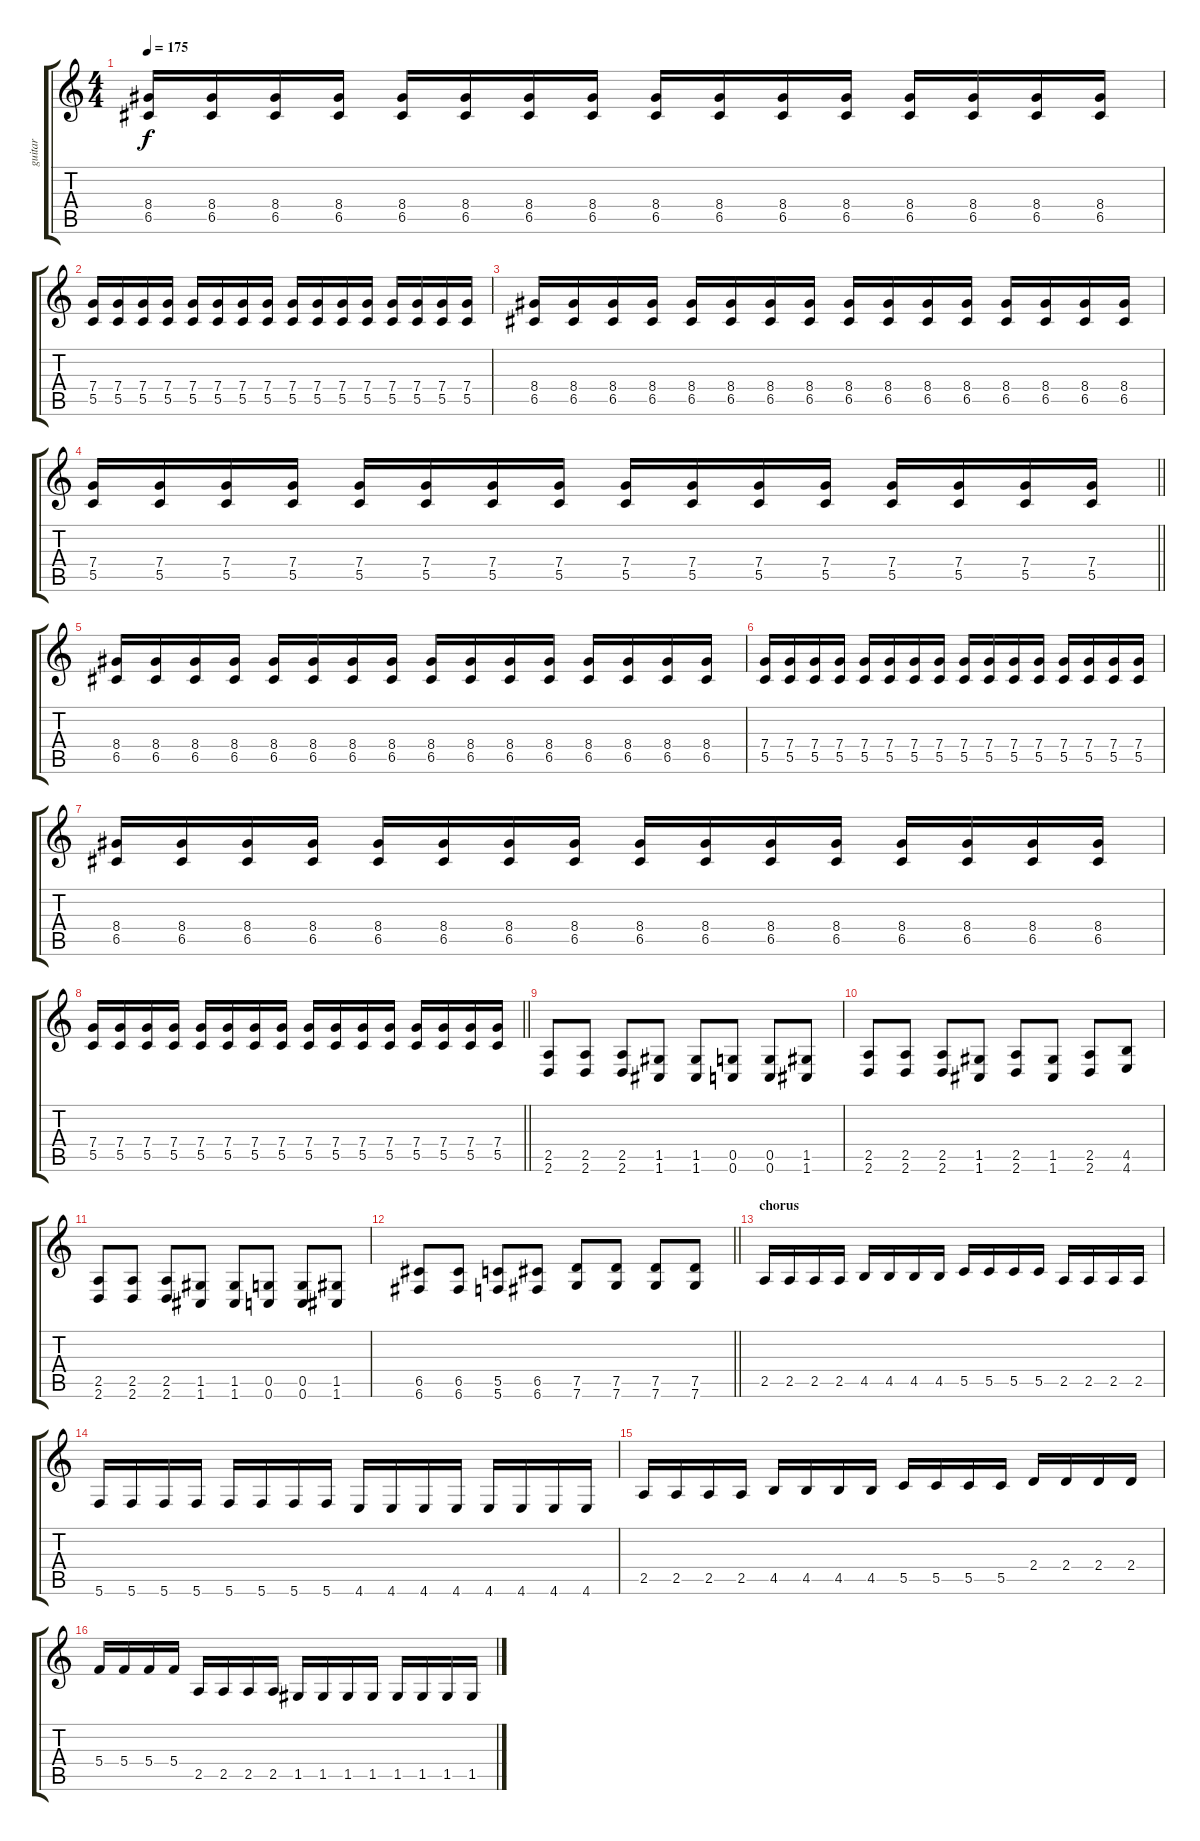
\track ("guitar" "guitar") {instrument distortionguitar}
\staff {score tabs}
\tuning (D4 A3 F3 C3 G2 C2) {hide}
\ts (4 4)
\tempo 175
\clef g2
\ks c
(8.4 6.5).16{dy f} (8.4 6.5).16 (8.4 6.5).16 (8.4 6.5).16 (8.4 6.5).16 (8.4 6.5).16 (8.4 6.5).16 (8.4 6.5).16 (8.4 6.5).16 (8.4 6.5).16 (8.4 6.5).16 (8.4 6.5).16 (8.4 6.5).16 (8.4 6.5).16 (8.4 6.5).16 (8.4 6.5).16 |
(7.4 5.5).16 (7.4 5.5).16 (7.4 5.5).16 (7.4 5.5).16 (7.4 5.5).16 (7.4 5.5).16 (7.4 5.5).16 (7.4 5.5).16 (7.4 5.5).16 (7.4 5.5).16 (7.4 5.5).16 (7.4 5.5).16 (7.4 5.5).16 (7.4 5.5).16 (7.4 5.5).16 (7.4 5.5).16 |
(8.4 6.5).16 (8.4 6.5).16 (8.4 6.5).16 (8.4 6.5).16 (8.4 6.5).16 (8.4 6.5).16 (8.4 6.5).16 (8.4 6.5).16 (8.4 6.5).16 (8.4 6.5).16 (8.4 6.5).16 (8.4 6.5).16 (8.4 6.5).16 (8.4 6.5).16 (8.4 6.5).16 (8.4 6.5).16 |
\barLineRight lightlight
(7.4 5.5).16 (7.4 5.5).16 (7.4 5.5).16 (7.4 5.5).16 (7.4 5.5).16 (7.4 5.5).16 (7.4 5.5).16 (7.4 5.5).16 (7.4 5.5).16 (7.4 5.5).16 (7.4 5.5).16 (7.4 5.5).16 (7.4 5.5).16 (7.4 5.5).16 (7.4 5.5).16 (7.4 5.5).16 |
(8.4 6.5).16 (8.4 6.5).16 (8.4 6.5).16 (8.4 6.5).16 (8.4 6.5).16 (8.4 6.5).16 (8.4 6.5).16 (8.4 6.5).16 (8.4 6.5).16 (8.4 6.5).16 (8.4 6.5).16 (8.4 6.5).16 (8.4 6.5).16 (8.4 6.5).16 (8.4 6.5).16 (8.4 6.5).16 |
(7.4 5.5).16 (7.4 5.5).16 (7.4 5.5).16 (7.4 5.5).16 (7.4 5.5).16 (7.4 5.5).16 (7.4 5.5).16 (7.4 5.5).16 (7.4 5.5).16 (7.4 5.5).16 (7.4 5.5).16 (7.4 5.5).16 (7.4 5.5).16 (7.4 5.5).16 (7.4 5.5).16 (7.4 5.5).16 |
(8.4 6.5).16 (8.4 6.5).16 (8.4 6.5).16 (8.4 6.5).16 (8.4 6.5).16 (8.4 6.5).16 (8.4 6.5).16 (8.4 6.5).16 (8.4 6.5).16 (8.4 6.5).16 (8.4 6.5).16 (8.4 6.5).16 (8.4 6.5).16 (8.4 6.5).16 (8.4 6.5).16 (8.4 6.5).16 |
\barLineRight lightlight
(7.4 5.5).16 (7.4 5.5).16 (7.4 5.5).16 (7.4 5.5).16 (7.4 5.5).16 (7.4 5.5).16 (7.4 5.5).16 (7.4 5.5).16 (7.4 5.5).16 (7.4 5.5).16 (7.4 5.5).16 (7.4 5.5).16 (7.4 5.5).16 (7.4 5.5).16 (7.4 5.5).16 (7.4 5.5).16 |
\section ("" "")
(2.5 2.6).8 (2.5 2.6).8 (2.5 2.6).8 (1.5 1.6).8 (1.5 1.6).8 (0.5 0.6).8 (0.5 0.6).8 (1.5 1.6).8 |
(2.5 2.6).8 (2.5 2.6).8 (2.5 2.6).8 (1.5 1.6).8 (2.5 2.6).8 (1.5 1.6).8 (2.5 2.6).8 (4.5 4.6).8 |
(2.5 2.6).8 (2.5 2.6).8 (2.5 2.6).8 (1.5 1.6).8 (1.5 1.6).8 (0.5 0.6).8 (0.5 0.6).8 (1.5 1.6).8 |
\barLineRight lightlight
(6.5 6.6).8 (6.5 6.6).8 (5.5 5.6).8 (6.5 6.6).8 (7.5 7.6).8 (7.5 7.6).8 (7.5 7.6).8 (7.5 7.6).8 |
\section ("" "chorus")
2.5.16 2.5.16 2.5.16 2.5.16 4.5.16 4.5.16 4.5.16 4.5.16 5.5.16 5.5.16 5.5.16 5.5.16 2.5.16 2.5.16 2.5.16 2.5.16 |
5.6.16 5.6.16 5.6.16 5.6.16 5.6.16 5.6.16 5.6.16 5.6.16 4.6.16 4.6.16 4.6.16 4.6.16 4.6.16 4.6.16 4.6.16 4.6.16 |
2.5.16 2.5.16 2.5.16 2.5.16 4.5.16 4.5.16 4.5.16 4.5.16 5.5.16 5.5.16 5.5.16 5.5.16 2.4.16 2.4.16 2.4.16 2.4.16 |
5.4.16 5.4.16 5.4.16 5.4.16 2.5.16 2.5.16 2.5.16 2.5.16 1.5.16 1.5.16 1.5.16 1.5.16 1.5.16 1.5.16 1.5.16 1.5.16
